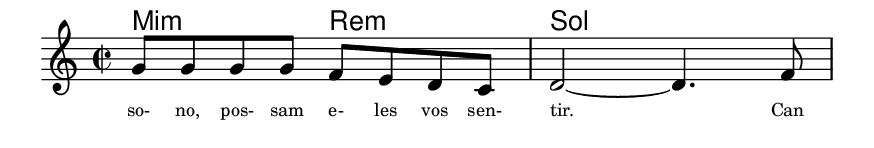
\version "2.20.0"
#(set! paper-alist (cons '("linha" . (cons (* 148 mm) (* 25 mm))) paper-alist))

\paper {
  #(set-paper-size "linha")
  ragged-right = ##f
}

\language "portugues"


harmonia = \chordmode {
%harmonia
  mi2:m re:m sol1
%/harmonia
}
melodia = \fixed do' {
    \key do \major
    \time 2/2
%recitação
  sol8 sol sol sol fa mi re do
  re2~ re4. fa8
%/recitação
}
letra = \lyricmode {
    \teeny
    so- no, pos- sam e- les vos sen- tir.
    Can
    %\tweak self-alignment-X #-1 \markup{\bold{dei}-me por pie-}
    %\tweak self-alignment-X #-1 \markup{\bold{da}de e escu-}
    %\tweak self-alignment-X #-1 \markup{\bold{tai} minha ora-}
    %\tweak self-alignment-X #-1 \markup{\bold{ção!}}
}

\book {
  \paper {
      indent = 0\mm
      scoreTitleMarkup = \markup {
          %\with-color #red
          \fromproperty #'header:piece
      }
  }
  \header {
    %piece = "Ant. 1"
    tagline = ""
  }
  \score {
    <<
      \new ChordNames {
        \set chordChanges = ##t
		\set noChordSymbol = ""
        \harmonia
      }
      \new Voice = "canto" { \melodia }
      \new Lyrics \lyricsto "canto" \letra
    >>
  }
}
